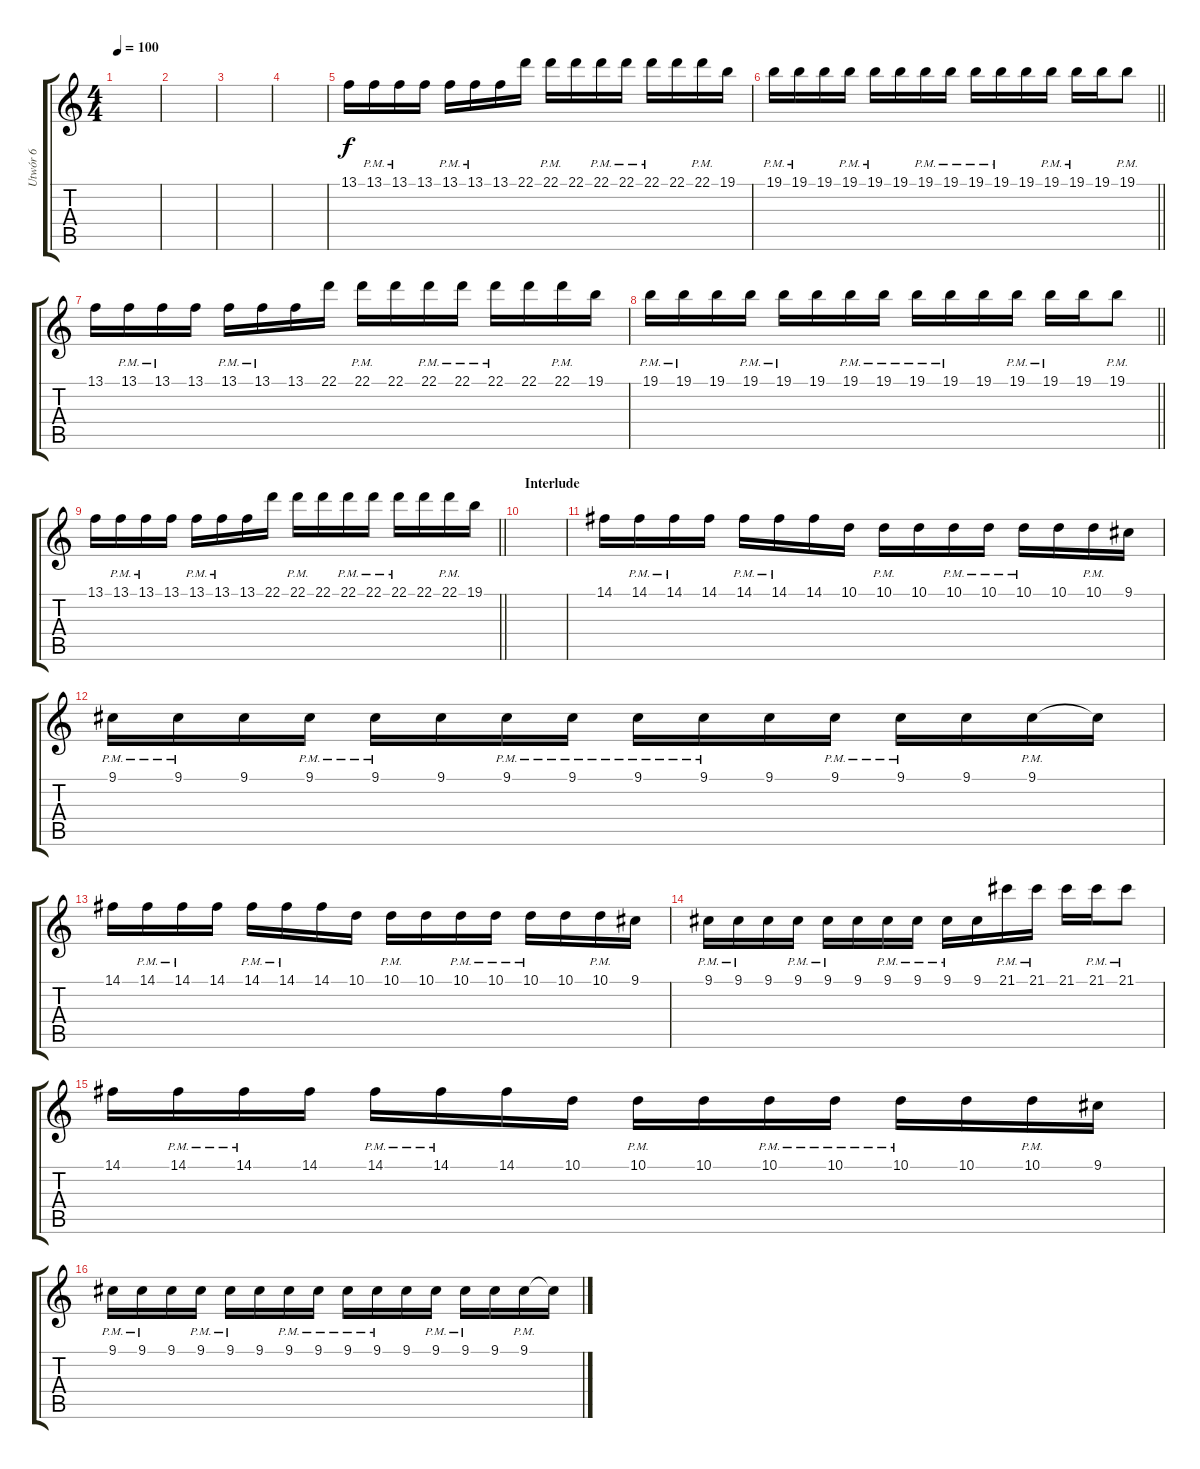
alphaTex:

\track ("Utwór 6" "Utwór 6") {instrument electricpiano1}
\staff {score tabs}
\tuning (E4 B3 G3 D3 A2 E2) {hide}
\ts (4 4)
\tempo 100
\clef g2
\ks c
|
|
|
|
13.1.16{volume 12} 13.1{pm}.16{volume 7} 13.1{pm}.16 13.1.16{volume 12} 13.1{pm}.16{volume 7} 13.1{pm}.16 13.1.16{volume 12} 22.1.16 22.1{pm}.16{volume 7} 22.1.16{volume 12} 22.1{pm}.16{volume 7} 22.1{pm}.16 22.1{pm}.16 22.1.16{volume 12} 22.1{pm}.16{volume 7} 19.1.16{volume 7} |
\barLineRight lightlight
19.1{pm}.16{volume 12} 19.1{pm}.16 19.1.16{volume 16} 19.1{pm}.16{volume 12} 19.1{pm}.16 19.1.16{volume 16} 19.1{pm}.16{volume 12} 19.1{pm}.16 19.1{pm}.16{volume 3} 19.1{pm}.16 19.1.16 19.1{pm}.16 19.1{pm}.16 19.1.16 19.1{pm}.8 |
13.1.16{volume 12} 13.1{pm}.16{volume 7} 13.1{pm}.16 13.1.16{volume 12} 13.1{pm}.16{volume 7} 13.1{pm}.16 13.1.16{volume 12} 22.1.16 22.1{pm}.16{volume 7} 22.1.16{volume 12} 22.1{pm}.16{volume 7} 22.1{pm}.16 22.1{pm}.16 22.1.16{volume 12} 22.1{pm}.16{volume 7} 19.1.16{volume 7} |
\barLineRight lightlight
19.1{pm}.16{volume 12} 19.1{pm}.16 19.1.16{volume 16} 19.1{pm}.16{volume 12} 19.1{pm}.16 19.1.16{volume 16} 19.1{pm}.16{volume 12} 19.1{pm}.16 19.1{pm}.16{volume 3} 19.1{pm}.16 19.1.16 19.1{pm}.16 19.1{pm}.16 19.1.16 19.1{pm}.8 |
\barLineRight lightlight
13.1.16{volume 12} 13.1{pm}.16{volume 7} 13.1{pm}.16 13.1.16{volume 12} 13.1{pm}.16{volume 7} 13.1{pm}.16 13.1.16{volume 12} 22.1.16 22.1{pm}.16{volume 7} 22.1.16{volume 12} 22.1{pm}.16{volume 7} 22.1{pm}.16 22.1{pm}.16 22.1.16{volume 12} 22.1{pm}.16{volume 7} 19.1.16{volume 7} |
\section ("" "Interlude")
|
14.1.16 14.1{pm}.16{volume 12} 14.1{pm}.16 14.1.16{volume 16} 14.1{pm}.16{volume 12} 14.1{pm}.16 14.1.16{volume 16} 10.1.16 10.1{pm}.16{volume 12} 10.1.16{volume 16} 10.1{pm}.16{volume 12} 10.1{pm}.16 10.1{pm}.16 10.1.16{volume 16} 10.1{pm}.16{volume 12} 9.1.16{volume 16} |
9.1{pm}.16{volume 12} 9.1{pm}.16 9.1.16{volume 16} 9.1{pm}.16{volume 12} 9.1{pm}.16 9.1.16{volume 16} 9.1{pm}.16{volume 12} 9.1{pm}.16 9.1{pm}.16 9.1{pm}.16 9.1.16{volume 16} 9.1{pm}.16{volume 12} 9.1{pm}.16 9.1.16{volume 16} 9.1{pm}.16{volume 12} 9.1{t}.16 |
14.1.16 14.1{pm}.16{volume 12} 14.1{pm}.16 14.1.16{volume 16} 14.1{pm}.16{volume 12} 14.1{pm}.16 14.1.16{volume 16} 10.1.16 10.1{pm}.16{volume 12} 10.1.16{volume 16} 10.1{pm}.16{volume 12} 10.1{pm}.16 10.1{pm}.16 10.1.16{volume 16} 10.1{pm}.16{volume 12} 9.1.16{volume 16} |
9.1{pm}.16{volume 12} 9.1{pm}.16 9.1.16{volume 16} 9.1{pm}.16{volume 12} 9.1{pm}.16 9.1.16{volume 16} 9.1{pm}.16{volume 12} 9.1{pm}.16 9.1{pm}.16 9.1.16{volume 16} 21.1{pm}.16{volume 12} 21.1{pm}.16 21.1.16{volume 16} 21.1{pm}.16{volume 12} 21.1{pm}.8 |
14.1.16 14.1{pm}.16{volume 12} 14.1{pm}.16 14.1.16{volume 16} 14.1{pm}.16{volume 12} 14.1{pm}.16 14.1.16{volume 16} 10.1.16 10.1{pm}.16{volume 12} 10.1.16{volume 16} 10.1{pm}.16{volume 12} 10.1{pm}.16 10.1{pm}.16 10.1.16{volume 16} 10.1{pm}.16{volume 12} 9.1.16{volume 16} |
9.1{pm}.16{volume 12} 9.1{pm}.16 9.1.16{volume 16} 9.1{pm}.16{volume 12} 9.1{pm}.16 9.1.16{volume 16} 9.1{pm}.16{volume 12} 9.1{pm}.16 9.1{pm}.16 9.1{pm}.16 9.1.16{volume 16} 9.1{pm}.16{volume 12} 9.1{pm}.16 9.1.16{volume 16} 9.1{pm}.16{volume 12} 9.1{t}.16
